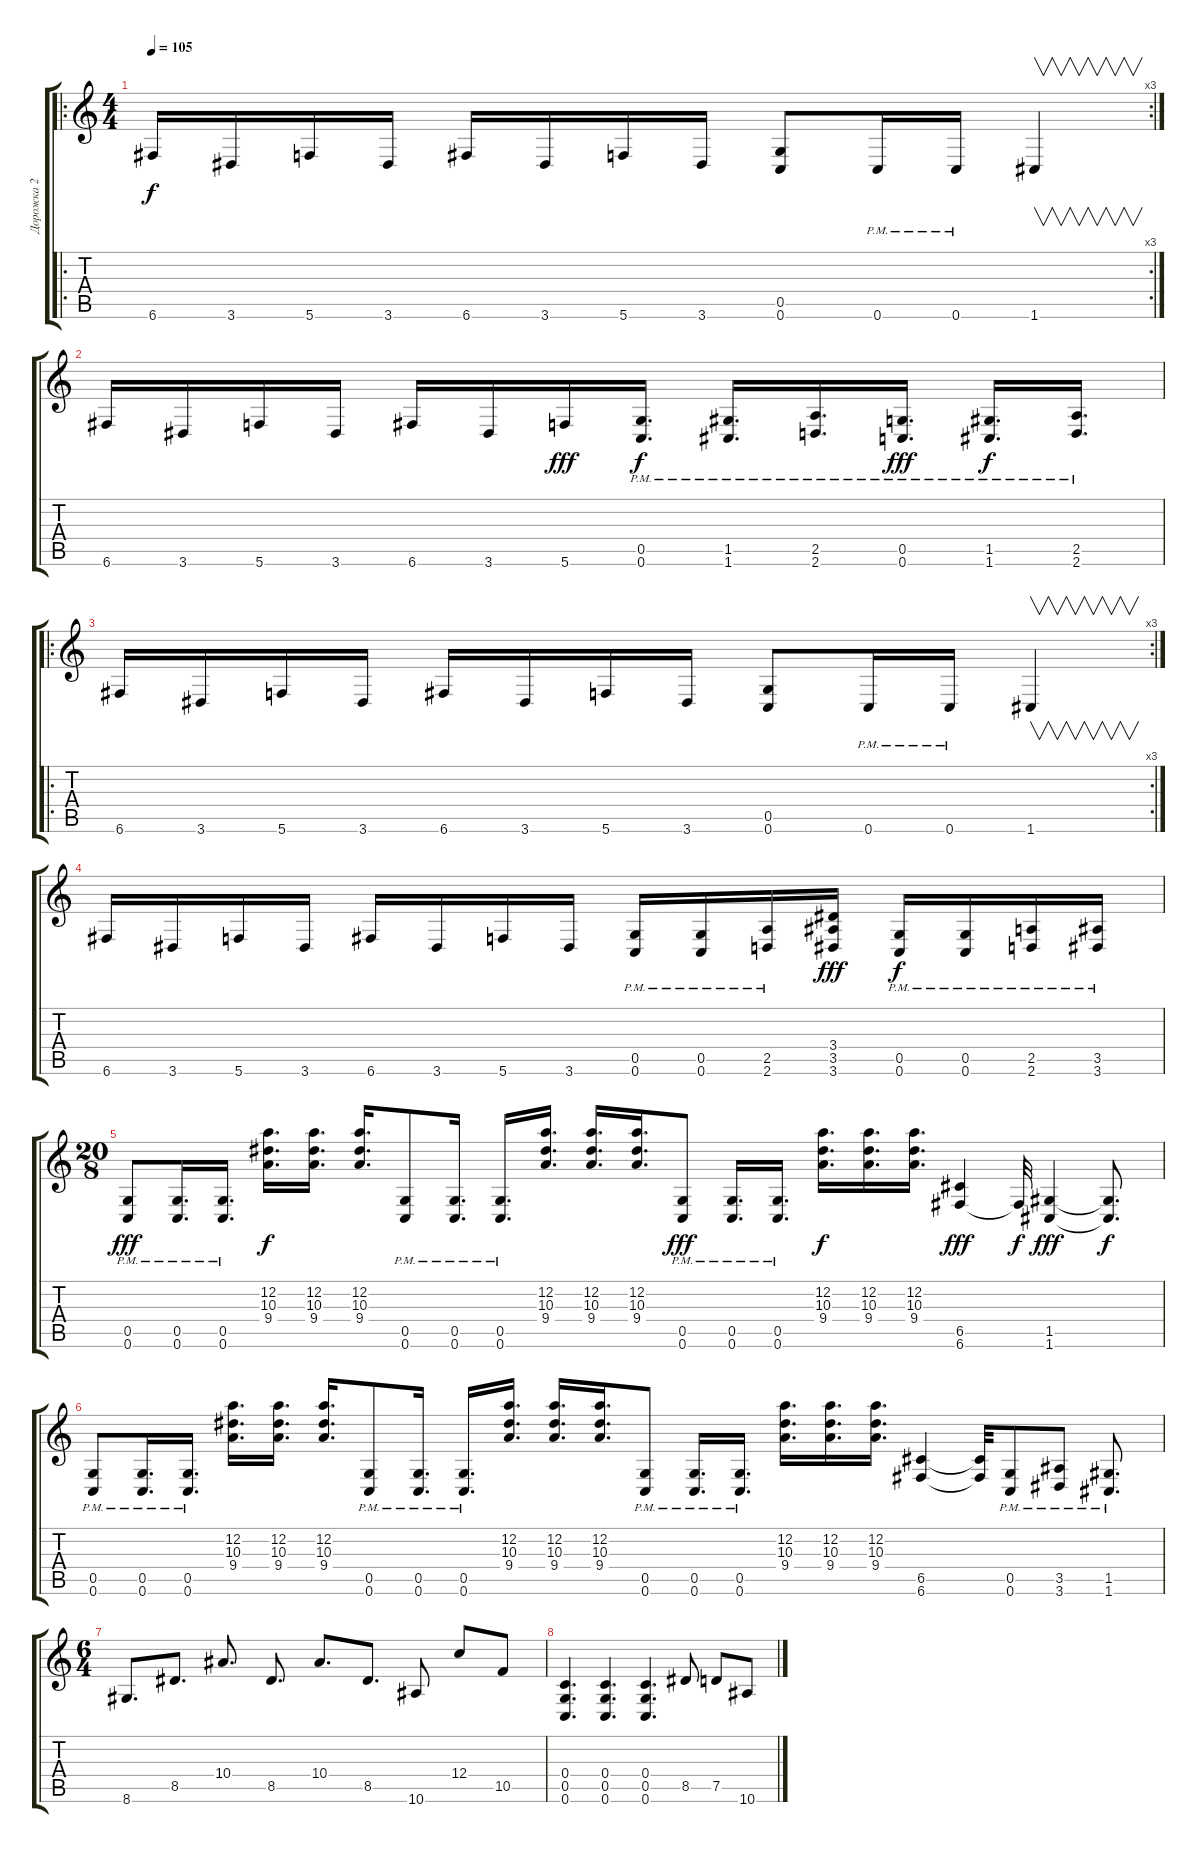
\track ("Дорожка 2" "Дорожка 2") {mute instrument distortionguitar}
\staff {score tabs}
\tuning (D4 A3 F3 C3 G2 C2) {hide}
\ro
\rc 3
\ts (4 4)
\tempo 105
\clef g2
\ks c
6.6.16{dy f} 3.6.16 5.6.16 3.6.16 6.6.16 3.6.16 5.6.16 3.6.16 (0.5 0.6).8 0.6{pm}.16 0.6{pm}.16 1.6.4{v} |
6.6.16 3.6.16 5.6.16 3.6.16 6.6.16 3.6.16 5.6.16{dy fff} (0.5{pm} 0.6{pm}).16{d dy f} (1.5{pm} 1.6{pm}).16{d} (2.5{pm} 2.6{pm}).16{d} (0.5{pm} 0.6{pm}).16{d dy fff} (1.5{pm} 1.6{pm}).16{d dy f} (2.5{pm} 2.6{pm}).16{d} |
\ro
\rc 3
6.6.16 3.6.16 5.6.16 3.6.16 6.6.16 3.6.16 5.6.16 3.6.16 (0.5 0.6).8 0.6{pm}.16 0.6{pm}.16 1.6.4{v} |
6.6.16 3.6.16 5.6.16 3.6.16 6.6.16 3.6.16 5.6.16 3.6.16 (0.5{pm} 0.6{pm}).16 (0.5{pm} 0.6{pm}).16 (2.5{pm} 2.6{pm}).16 (3.4 3.5 3.6).16{dy fff} (0.5{pm} 0.6{pm}).16{dy f} (0.5{pm} 0.6{pm}).16 (2.5{pm} 2.6{pm}).16 (3.5{pm} 3.6{pm}).16 |
\ts (20 8)
(0.5{pm} 0.6{pm}).8{dy fff} (0.5{pm} 0.6{pm}).16{d} (0.5{pm} 0.6{pm}).16{d} (12.2 10.3 9.4).16{d dy f} (12.2 10.3 9.4).16{d} (12.2 10.3 9.4).16{d} (0.5{pm} 0.6{pm}).8 (0.5{pm} 0.6{pm}).16{d} (0.5{pm} 0.6{pm}).16{d} (12.2 10.3 9.4).16{d} (12.2 10.3 9.4).16{d} (12.2 10.3 9.4).16{d} (0.5{pm} 0.6{pm}).8{dy fff} (0.5{pm} 0.6{pm}).16{d} (0.5{pm} 0.6{pm}).16{d} (12.2 10.3 9.4).16{d dy f} (12.2 10.3 9.4).16{d} (12.2 10.3 9.4).16{d} (6.5 6.6).4{dy fff} 6.6{t}.32{dy f} (1.5 1.6).4{dy fff} (1.5{t} 1.6{t}).8{d dy f} |
(0.5{pm} 0.6{pm}).8 (0.5{pm} 0.6{pm}).16{d} (0.5{pm} 0.6{pm}).16{d} (12.2 10.3 9.4).16{d} (12.2 10.3 9.4).16{d} (12.2 10.3 9.4).16{d} (0.5{pm} 0.6{pm}).8 (0.5{pm} 0.6{pm}).16{d} (0.5{pm} 0.6{pm}).16{d} (12.2 10.3 9.4).16{d} (12.2 10.3 9.4).16{d} (12.2 10.3 9.4).16{d} (0.5{pm} 0.6{pm}).8 (0.5{pm} 0.6{pm}).16{d} (0.5{pm} 0.6{pm}).16{d} (12.2 10.3 9.4).16{d} (12.2 10.3 9.4).16{d} (12.2 10.3 9.4).16{d} (6.5 6.6).4 (6.5{t} 6.6{t}).32 (0.5{pm} 0.6{pm}).8 (3.5{pm} 3.6{pm}).8 (1.5{pm} 1.6{pm}).8{d} |
\ts (6 4)
8.6.8{d} 8.5.8{d} 10.4.8{d} 8.5.8{d} 10.4.8{d} 8.5.8{d} 10.6.8 12.4.8 10.5.8 |
(0.4 0.5 0.6).4{d} (0.4 0.5 0.6).4{d} (0.4 0.5 0.6).4{d} 8.5.8 7.5.8 10.6.8
